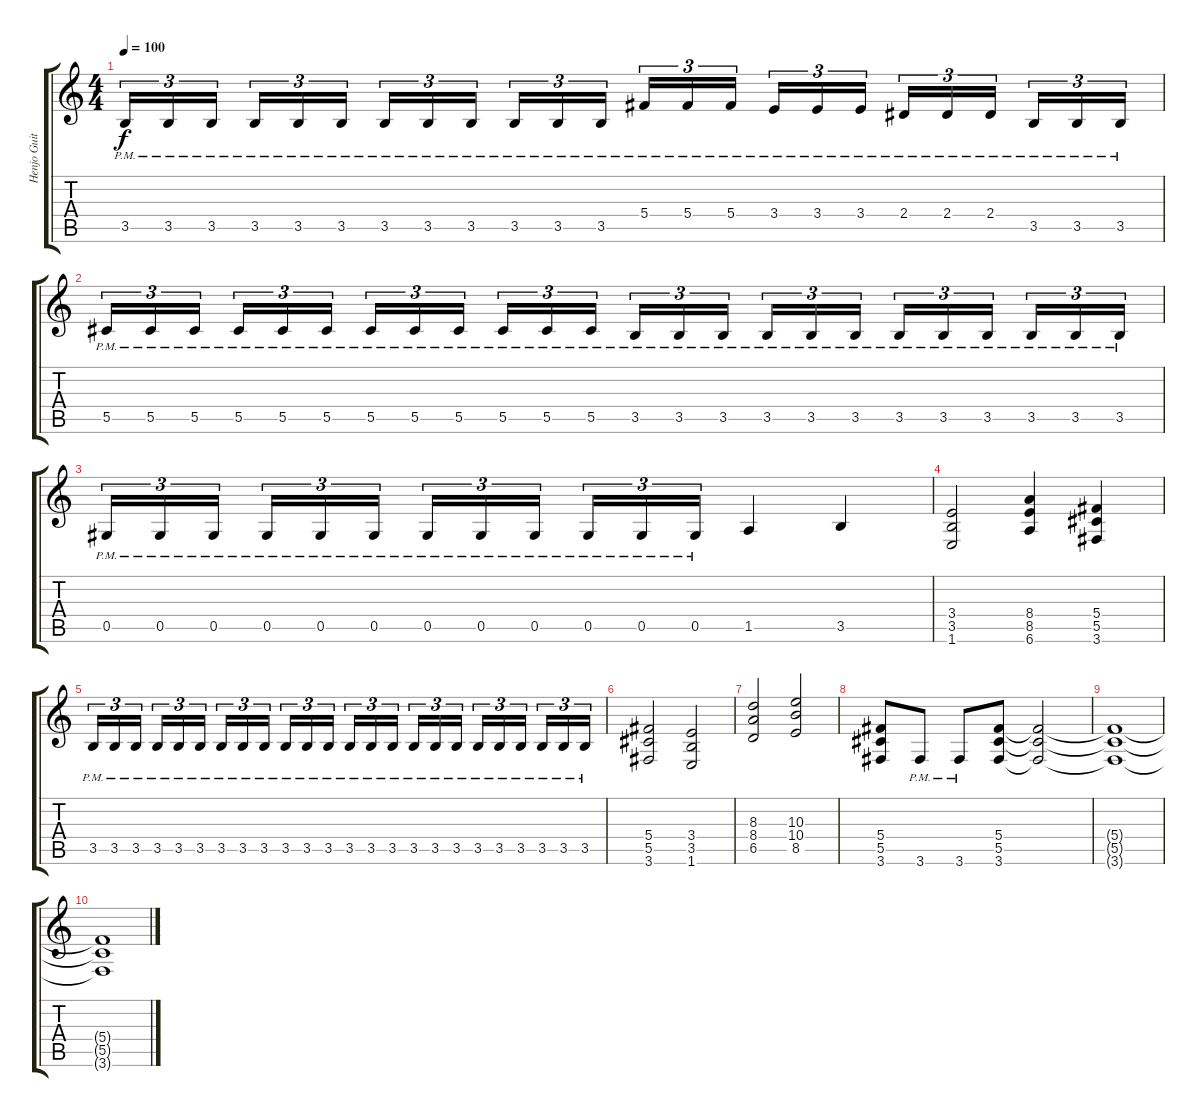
\track ("Henjo Guitar" "Henjo Guit") {instrument distortionguitar}
\staff {score tabs}
\tuning (Eb4 Bb3 Gb3 Db3 Ab2 Eb2) {hide}
\ts (4 4)
\tempo 100
\clef g2
\ks c
3.5{pm}.16{tu (3 2) dy f} 3.5{pm}.16{tu (3 2)} 3.5{pm}.16{tu (3 2)} 3.5{pm}.16{tu (3 2)} 3.5{pm}.16{tu (3 2)} 3.5{pm}.16{tu (3 2)} 3.5{pm}.16{tu (3 2)} 3.5{pm}.16{tu (3 2)} 3.5{pm}.16{tu (3 2)} 3.5{pm}.16{tu (3 2)} 3.5{pm}.16{tu (3 2)} 3.5{pm}.16{tu (3 2)} 5.4{pm}.16{tu (3 2)} 5.4{pm}.16{tu (3 2)} 5.4{pm}.16{tu (3 2)} 3.4{pm}.16{tu (3 2)} 3.4{pm}.16{tu (3 2)} 3.4{pm}.16{tu (3 2)} 2.4{pm}.16{tu (3 2)} 2.4{pm}.16{tu (3 2)} 2.4{pm}.16{tu (3 2)} 3.5{pm}.16{tu (3 2)} 3.5{pm}.16{tu (3 2)} 3.5{pm}.16{tu (3 2)} |
5.5{pm}.16{tu (3 2)} 5.5{pm}.16{tu (3 2)} 5.5{pm}.16{tu (3 2)} 5.5{pm}.16{tu (3 2)} 5.5{pm}.16{tu (3 2)} 5.5{pm}.16{tu (3 2)} 5.5{pm}.16{tu (3 2)} 5.5{pm}.16{tu (3 2)} 5.5{pm}.16{tu (3 2)} 5.5{pm}.16{tu (3 2)} 5.5{pm}.16{tu (3 2)} 5.5{pm}.16{tu (3 2)} 3.5{pm}.16{tu (3 2)} 3.5{pm}.16{tu (3 2)} 3.5{pm}.16{tu (3 2)} 3.5{pm}.16{tu (3 2)} 3.5{pm}.16{tu (3 2)} 3.5{pm}.16{tu (3 2)} 3.5{pm}.16{tu (3 2)} 3.5{pm}.16{tu (3 2)} 3.5{pm}.16{tu (3 2)} 3.5{pm}.16{tu (3 2)} 3.5{pm}.16{tu (3 2)} 3.5{pm}.16{tu (3 2)} |
0.5{pm}.16{tu (3 2)} 0.5{pm}.16{tu (3 2)} 0.5{pm}.16{tu (3 2)} 0.5{pm}.16{tu (3 2)} 0.5{pm}.16{tu (3 2)} 0.5{pm}.16{tu (3 2)} 0.5{pm}.16{tu (3 2)} 0.5{pm}.16{tu (3 2)} 0.5{pm}.16{tu (3 2)} 0.5{pm}.16{tu (3 2)} 0.5{pm}.16{tu (3 2)} 0.5{pm}.16{tu (3 2)} 1.5.4 3.5.4 |
(3.4 3.5 1.6).2 (8.4 8.5 6.6).4 (5.4 5.5 3.6).4 |
3.5{pm}.16{tu (3 2)} 3.5{pm}.16{tu (3 2)} 3.5{pm}.16{tu (3 2)} 3.5{pm}.16{tu (3 2)} 3.5{pm}.16{tu (3 2)} 3.5{pm}.16{tu (3 2)} 3.5{pm}.16{tu (3 2)} 3.5{pm}.16{tu (3 2)} 3.5{pm}.16{tu (3 2)} 3.5{pm}.16{tu (3 2)} 3.5{pm}.16{tu (3 2)} 3.5{pm}.16{tu (3 2)} 3.5{pm}.16{tu (3 2)} 3.5{pm}.16{tu (3 2)} 3.5{pm}.16{tu (3 2)} 3.5{pm}.16{tu (3 2)} 3.5{pm}.16{tu (3 2)} 3.5{pm}.16{tu (3 2)} 3.5{pm}.16{tu (3 2)} 3.5{pm}.16{tu (3 2)} 3.5{pm}.16{tu (3 2)} 3.5{pm}.16{tu (3 2)} 3.5{pm}.16{tu (3 2)} 3.5{pm}.16{tu (3 2)} |
(5.4 5.5 3.6).2 (3.4 3.5 1.6).2 |
(8.3 8.4 6.5).2 (10.3 10.4 8.5).2 |
(5.4 5.5 3.6).8 3.6{pm}.8 3.6{pm}.8 (5.4 5.5 3.6).8{volume 9} (5.4{t} 5.5{t} 3.6{t}).2 |
(5.4{t} 5.5{t} 3.6{t}).1 |
(5.4{t} 5.5{t} 3.6{t}).1
